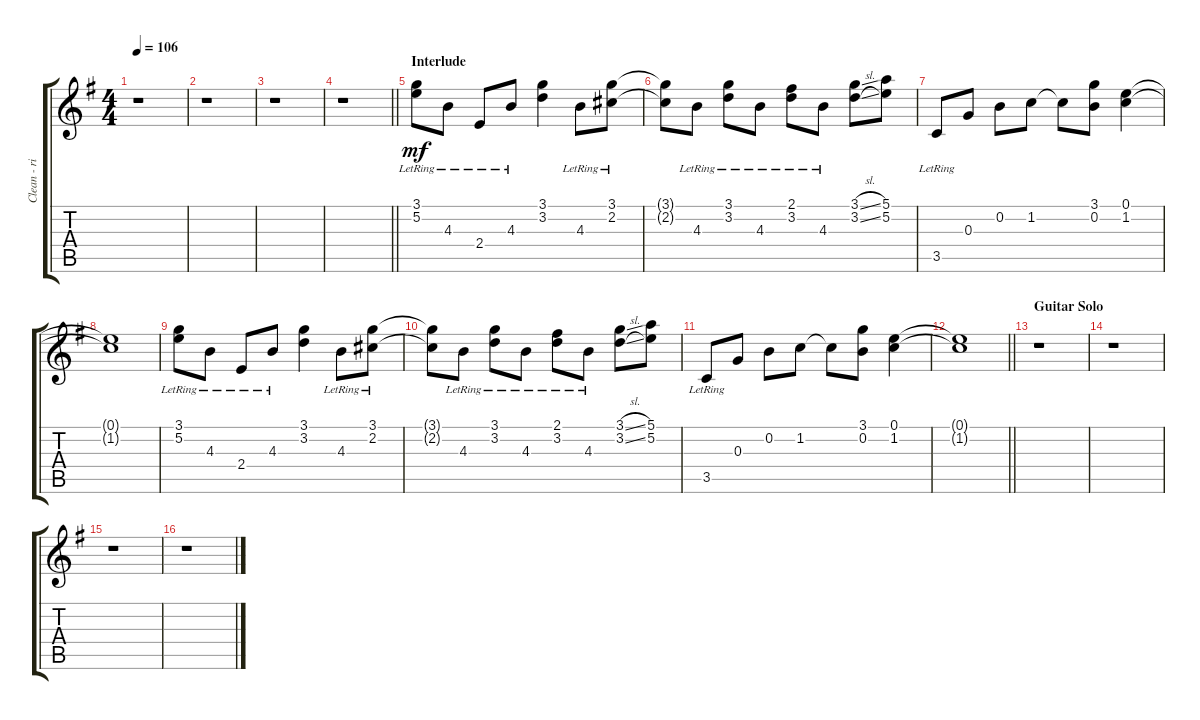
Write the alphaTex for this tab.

\track ("Clean - right" "Clean - ri") {instrument electricguitarclean}
\staff {score tabs}
\tuning (E4 B3 G3 D3 A2 E2) {hide}
\ts (4 4)
\tempo 106
\clef g2
\ks g
r.1{dy mf} |
r.1 |
r.1 |
\barLineRight lightlight
r.1 |
\section ("" "Interlude")
(3.1{lr} 5.2{lr}).8 4.3{lr}.8 2.4{lr}.8 4.3{lr}.8 (3.1 3.2).4 4.3{lr}.8 (3.1{lr} 2.2{lr}).8 |
(3.1{t} 2.2{t}).8 4.3{lr}.8 (3.1{lr} 3.2{lr}).8 4.3{lr}.8 (2.1{lr} 3.2{lr}).8 4.3{lr}.8 (3.1{sl} 3.2{sl}).8 (5.1 5.2).8 |
3.5{lr}.8 0.3.8 0.2.8 1.2.8 1.2{t}.8 (3.1 0.2).8 (0.1 1.2).4 |
(0.1{t} 1.2{t}).1 |
(3.1{lr} 5.2{lr}).8 4.3{lr}.8 2.4{lr}.8 4.3{lr}.8 (3.1 3.2).4 4.3{lr}.8 (3.1{lr} 2.2{lr}).8 |
(3.1{t} 2.2{t}).8 4.3{lr}.8 (3.1{lr} 3.2{lr}).8 4.3{lr}.8 (2.1{lr} 3.2{lr}).8 4.3{lr}.8 (3.1{sl} 3.2{sl}).8 (5.1 5.2).8 |
3.5{lr}.8 0.3.8 0.2.8 1.2.8 1.2{t}.8 (3.1 0.2).8 (0.1 1.2).4 |
\barLineRight lightlight
(0.1{t} 1.2{t}).1 |
\section ("" "Guitar Solo")
r.1 |
r.1 |
r.1 |
r.1
